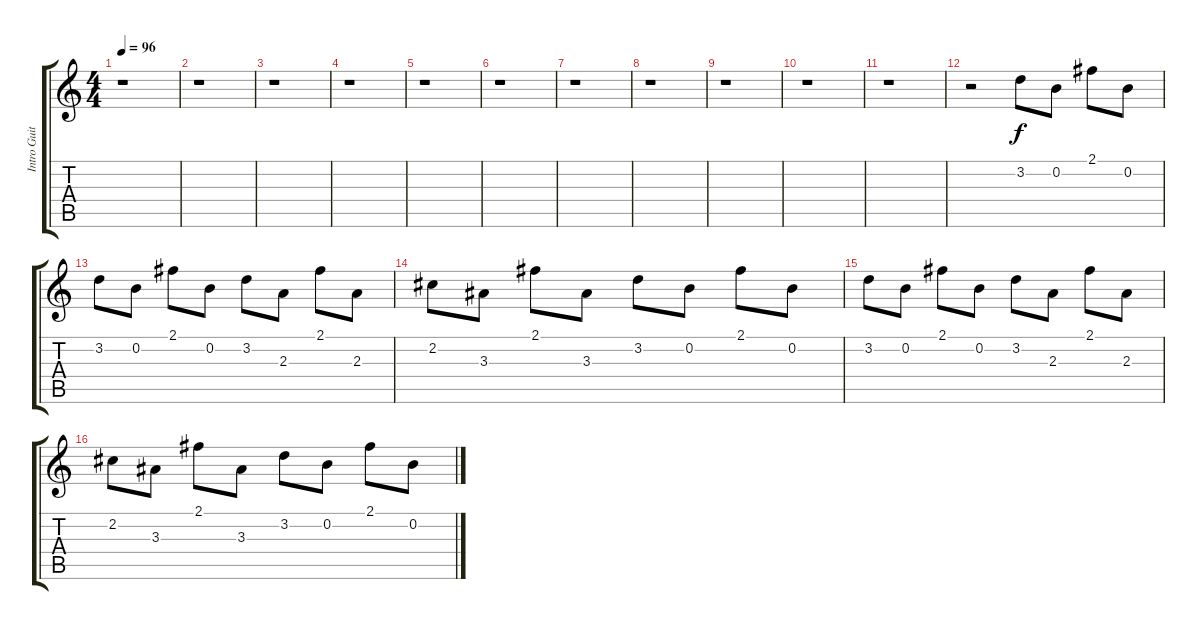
\track ("Intro Guit. (L)" "Intro Guit") {instrument distortionguitar}
\staff {score tabs}
\tuning (E4 B3 G3 D3 A2 E2) {hide}
\ts (4 4)
\tempo 96
\clef g2
\ks c
r.1{dy f} |
r.1 |
r.1 |
r.1 |
r.1 |
r.1 |
r.1 |
r.1 |
r.1 |
r.1 |
r.1 |
r.2 3.2.8 0.2.8 2.1.8 0.2.8 |
3.2.8 0.2.8 2.1.8 0.2.8 3.2.8 2.3.8 2.1.8 2.3.8 |
2.2.8 3.3.8 2.1.8 3.3.8 3.2.8 0.2.8 2.1.8 0.2.8 |
3.2.8 0.2.8 2.1.8 0.2.8 3.2.8 2.3.8 2.1.8 2.3.8 |
2.2.8 3.3.8 2.1.8 3.3.8 3.2.8 0.2.8 2.1.8 0.2.8
